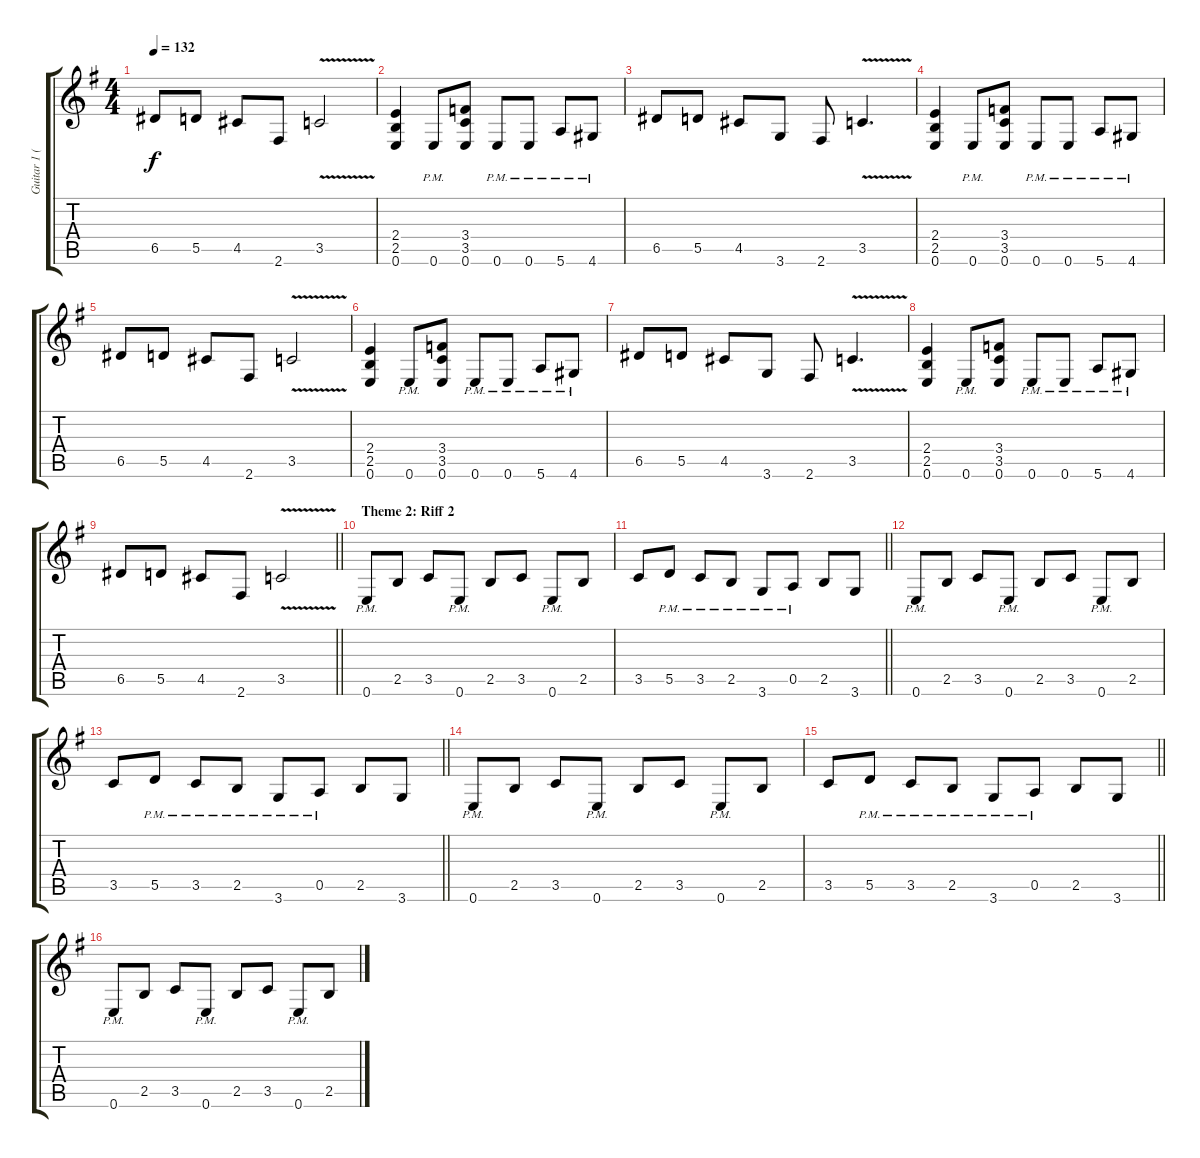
\track ("Guitar 1 (RHYTHM)" "Guitar 1 (") {instrument overdrivenguitar}
\staff {score tabs}
\tuning (E4 B3 G3 D3 A2 E2) {hide}
\ts (4 4)
\tempo 132
\clef g2
\ks g
6.5.8{dy f} 5.5.8 4.5.8 2.6.8 3.5{v}.2 |
(2.4 2.5 0.6).4 0.6{pm}.8 (3.4 3.5 0.6).8 0.6{pm}.8 0.6{pm}.8 5.6{pm}.8 4.6{pm}.8 |
6.5.8 5.5.8 4.5.8 3.6.8 2.6.8 3.5{v}.4{d} |
(2.4 2.5 0.6).4 0.6{pm}.8 (3.4 3.5 0.6).8 0.6{pm}.8 0.6{pm}.8 5.6{pm}.8 4.6{pm}.8 |
6.5.8 5.5.8 4.5.8 2.6.8 3.5{v}.2 |
(2.4 2.5 0.6).4 0.6{pm}.8 (3.4 3.5 0.6).8 0.6{pm}.8 0.6{pm}.8 5.6{pm}.8 4.6{pm}.8 |
6.5.8 5.5.8 4.5.8 3.6.8 2.6.8 3.5{v}.4{d} |
(2.4 2.5 0.6).4 0.6{pm}.8 (3.4 3.5 0.6).8 0.6{pm}.8 0.6{pm}.8 5.6{pm}.8 4.6{pm}.8 |
\barLineRight lightlight
6.5.8 5.5.8 4.5.8 2.6.8 3.5{v}.2 |
\section ("" "Theme 2: Riff 2")
0.6{pm}.8 2.5.8 3.5.8 0.6{pm}.8 2.5.8 3.5.8 0.6{pm}.8 2.5.8 |
\barLineRight lightlight
3.5.8 5.5{pm}.8 3.5{pm}.8 2.5{pm}.8 3.6{pm}.8 0.5{pm}.8 2.5.8 3.6.8 |
0.6{pm}.8 2.5.8 3.5.8 0.6{pm}.8 2.5.8 3.5.8 0.6{pm}.8 2.5.8 |
\barLineRight lightlight
3.5.8 5.5{pm}.8 3.5{pm}.8 2.5{pm}.8 3.6{pm}.8 0.5{pm}.8 2.5.8 3.6.8 |
0.6{pm}.8 2.5.8 3.5.8 0.6{pm}.8 2.5.8 3.5.8 0.6{pm}.8 2.5.8 |
\barLineRight lightlight
3.5.8 5.5{pm}.8 3.5{pm}.8 2.5{pm}.8 3.6{pm}.8 0.5{pm}.8 2.5.8 3.6.8 |
0.6{pm}.8 2.5.8 3.5.8 0.6{pm}.8 2.5.8 3.5.8 0.6{pm}.8 2.5.8
